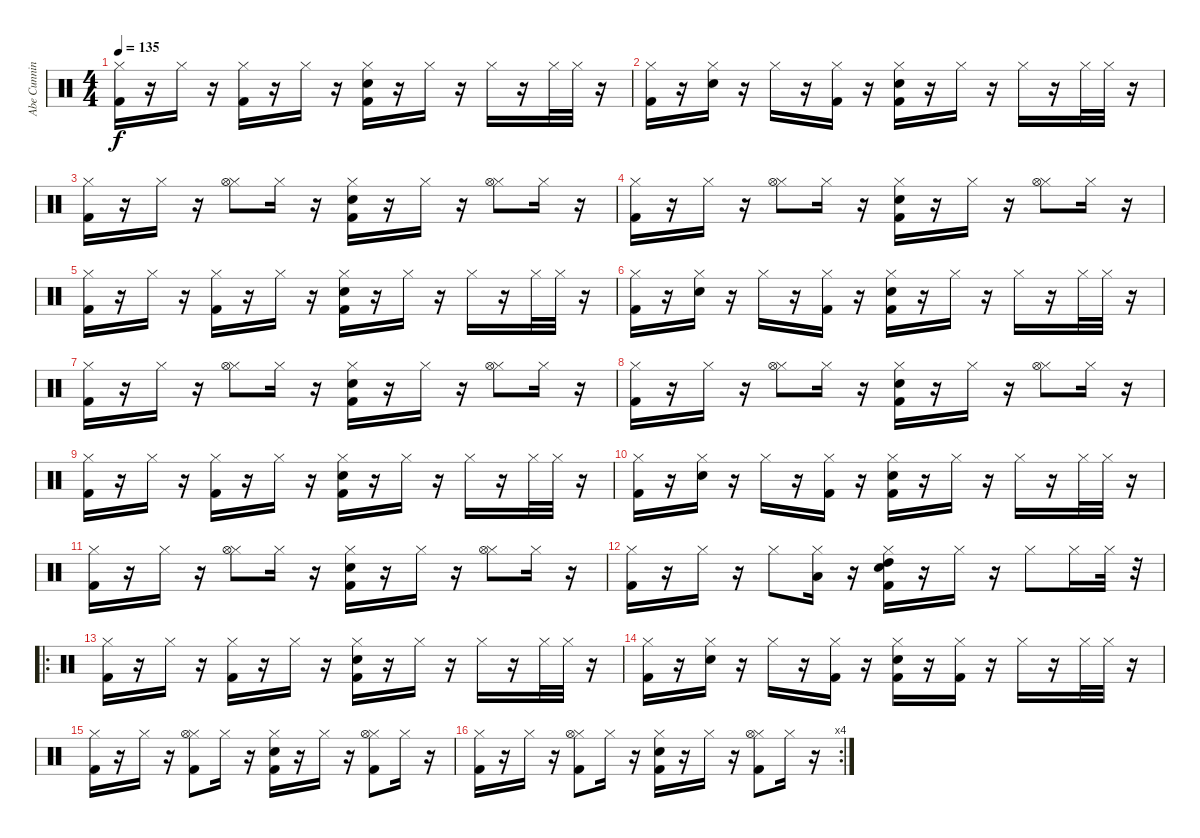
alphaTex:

\track ("Abe Cunningham" "Abe Cunnin") {instrument percussion}
\staff {score}
\articulation defaults
\ts (4 4)
\tempo 135
\clef neutral
\ks c
("Hi-Hat (closed)" "Kick (hit) 2").16{dy f} r.16 "Hi-Hat (closed)".16 r.16 ("Hi-Hat (closed)" "Kick (hit) 2").16 r.16 "Hi-Hat (closed)".16 r.16 ("Hi-Hat (closed)" "Kick (hit) 2" "Electric Snare (hit)").16 r.16 "Hi-Hat (closed)".16 r.16 "Hi-Hat (closed)".16 r.16 "Hi-Hat (closed)".32 "Hi-Hat (closed)".32 r.16 |
("Hi-Hat (closed)" "Kick (hit) 2").16 r.16 ("Hi-Hat (closed)" "Electric Snare (hit)").16 r.16 "Hi-Hat (closed)".16 r.16 ("Hi-Hat (closed)" "Kick (hit) 2").16 r.16 ("Hi-Hat (closed)" "Kick (hit) 2" "Electric Snare (hit)").16 r.16 "Hi-Hat (closed)".16 r.16 "Hi-Hat (closed)".16 r.16 "Hi-Hat (closed)".32 "Hi-Hat (closed)".32 r.16 |
("Hi-Hat (closed)" "Kick (hit) 2").16 r.16 "Hi-Hat (closed)".16 r.16 ("Hi-Hat (closed)" "Hi-Hat (open)").8 "Hi-Hat (closed)".16 r.16 ("Hi-Hat (closed)" "Kick (hit) 2" "Electric Snare (hit)").16 r.16 "Hi-Hat (closed)".16 r.16 ("Hi-Hat (closed)" "Hi-Hat (open)").8 "Hi-Hat (closed)".16 r.16 |
("Hi-Hat (closed)" "Kick (hit) 2").16 r.16 "Hi-Hat (closed)".16 r.16 ("Hi-Hat (closed)" "Hi-Hat (open)").8 "Hi-Hat (closed)".16 r.16 ("Hi-Hat (closed)" "Kick (hit) 2" "Electric Snare (hit)").16 r.16 "Hi-Hat (closed)".16 r.16 ("Hi-Hat (closed)" "Hi-Hat (open)").8 "Hi-Hat (closed)".16 r.16 |
("Hi-Hat (closed)" "Kick (hit) 2").16 r.16 "Hi-Hat (closed)".16 r.16 ("Hi-Hat (closed)" "Kick (hit) 2").16 r.16 "Hi-Hat (closed)".16 r.16 ("Hi-Hat (closed)" "Kick (hit) 2" "Electric Snare (hit)").16 r.16 "Hi-Hat (closed)".16 r.16 "Hi-Hat (closed)".16 r.16 "Hi-Hat (closed)".32 "Hi-Hat (closed)".32 r.16 |
("Hi-Hat (closed)" "Kick (hit) 2").16 r.16 ("Hi-Hat (closed)" "Electric Snare (hit)").16 r.16 "Hi-Hat (closed)".16 r.16 ("Hi-Hat (closed)" "Kick (hit) 2").16 r.16 ("Hi-Hat (closed)" "Kick (hit) 2" "Electric Snare (hit)").16 r.16 "Hi-Hat (closed)".16 r.16 "Hi-Hat (closed)".16 r.16 "Hi-Hat (closed)".32 "Hi-Hat (closed)".32 r.16 |
("Hi-Hat (closed)" "Kick (hit) 2").16 r.16 "Hi-Hat (closed)".16 r.16 ("Hi-Hat (closed)" "Hi-Hat (open)").8 "Hi-Hat (closed)".16 r.16 ("Hi-Hat (closed)" "Kick (hit) 2" "Electric Snare (hit)").16 r.16 "Hi-Hat (closed)".16 r.16 ("Hi-Hat (closed)" "Hi-Hat (open)").8 "Hi-Hat (closed)".16 r.16 |
("Hi-Hat (closed)" "Kick (hit) 2").16 r.16 "Hi-Hat (closed)".16 r.16 ("Hi-Hat (closed)" "Hi-Hat (open)").8 "Hi-Hat (closed)".16 r.16 ("Hi-Hat (closed)" "Kick (hit) 2" "Electric Snare (hit)").16 r.16 "Hi-Hat (closed)".16 r.16 ("Hi-Hat (closed)" "Hi-Hat (open)").8 "Hi-Hat (closed)".16 r.16 |
("Hi-Hat (closed)" "Kick (hit) 2").16 r.16 "Hi-Hat (closed)".16 r.16 ("Hi-Hat (closed)" "Kick (hit) 2").16 r.16 "Hi-Hat (closed)".16 r.16 ("Hi-Hat (closed)" "Kick (hit) 2" "Electric Snare (hit)").16 r.16 "Hi-Hat (closed)".16 r.16 "Hi-Hat (closed)".16 r.16 "Hi-Hat (closed)".32 "Hi-Hat (closed)".32 r.16 |
("Hi-Hat (closed)" "Kick (hit) 2").16 r.16 ("Hi-Hat (closed)" "Electric Snare (hit)").16 r.16 "Hi-Hat (closed)".16 r.16 ("Hi-Hat (closed)" "Kick (hit) 2").16 r.16 ("Hi-Hat (closed)" "Kick (hit) 2" "Electric Snare (hit)").16 r.16 "Hi-Hat (closed)".16 r.16 "Hi-Hat (closed)".16 r.16 "Hi-Hat (closed)".32 "Hi-Hat (closed)".32 r.16 |
("Hi-Hat (closed)" "Kick (hit) 2").16 r.16 "Hi-Hat (closed)".16 r.16 ("Hi-Hat (closed)" "Hi-Hat (open)").8 "Hi-Hat (closed)".16 r.16 ("Hi-Hat (closed)" "Kick (hit) 2" "Electric Snare (hit)").16 r.16 "Hi-Hat (closed)".16 r.16 ("Hi-Hat (closed)" "Hi-Hat (open)").8 "Hi-Hat (closed)".16 r.16 |
("Hi-Hat (closed)" "Kick (hit) 2").16 r.16 "Hi-Hat (closed)".16 r.16 "Hi-Hat (closed)".8 ("Hi-Hat (closed)" "Low Tom (hit)").16 r.16 ("Hi-Hat (closed)" "Kick (hit) 2" "Electric Snare (hit)" "High Tom (hit)").16 r.16 "Hi-Hat (closed)".16 r.16 "Hi-Hat (closed)".8 "Hi-Hat (closed)".16 "Hi-Hat (closed)".32 r.32 |
\ro
("Hi-Hat (closed)" "Kick (hit) 2").16 r.16 "Hi-Hat (closed)".16 r.16 ("Hi-Hat (closed)" "Kick (hit) 2").16 r.16 "Hi-Hat (closed)".16 r.16 ("Hi-Hat (closed)" "Kick (hit) 2" "Electric Snare (hit)").16 r.16 "Hi-Hat (closed)".16 r.16 "Hi-Hat (closed)".16 r.16 "Hi-Hat (closed)".32 "Hi-Hat (closed)".32 r.16 |
("Hi-Hat (closed)" "Kick (hit) 2").16 r.16 ("Hi-Hat (closed)" "Electric Snare (hit)").16 r.16 "Hi-Hat (closed)".16 r.16 ("Hi-Hat (closed)" "Kick (hit) 2").16 r.16 ("Hi-Hat (closed)" "Kick (hit) 2" "Electric Snare (hit)").16 r.16 ("Hi-Hat (closed)" "Kick (hit) 2").16 r.16 "Hi-Hat (closed)".16 r.16 "Hi-Hat (closed)".32 "Hi-Hat (closed)".32 r.16 |
("Hi-Hat (closed)" "Kick (hit) 2").16 r.16 "Hi-Hat (closed)".16 r.16 ("Hi-Hat (closed)" "Hi-Hat (open)" "Kick (hit) 2").8 "Hi-Hat (closed)".16 r.16 ("Hi-Hat (closed)" "Kick (hit) 2" "Electric Snare (hit)").16 r.16 "Hi-Hat (closed)".16 r.16 ("Hi-Hat (closed)" "Hi-Hat (open)" "Kick (hit) 2").8 "Hi-Hat (closed)".16 r.16 |
\rc 4
("Hi-Hat (closed)" "Kick (hit) 2").16 r.16 "Hi-Hat (closed)".16 r.16 ("Hi-Hat (closed)" "Hi-Hat (open)" "Kick (hit) 2").8 "Hi-Hat (closed)".16 r.16 ("Hi-Hat (closed)" "Kick (hit) 2" "Electric Snare (hit)").16 r.16 "Hi-Hat (closed)".16 r.16 ("Hi-Hat (closed)" "Hi-Hat (open)" "Kick (hit) 2").8 "Hi-Hat (closed)".16 r.16
